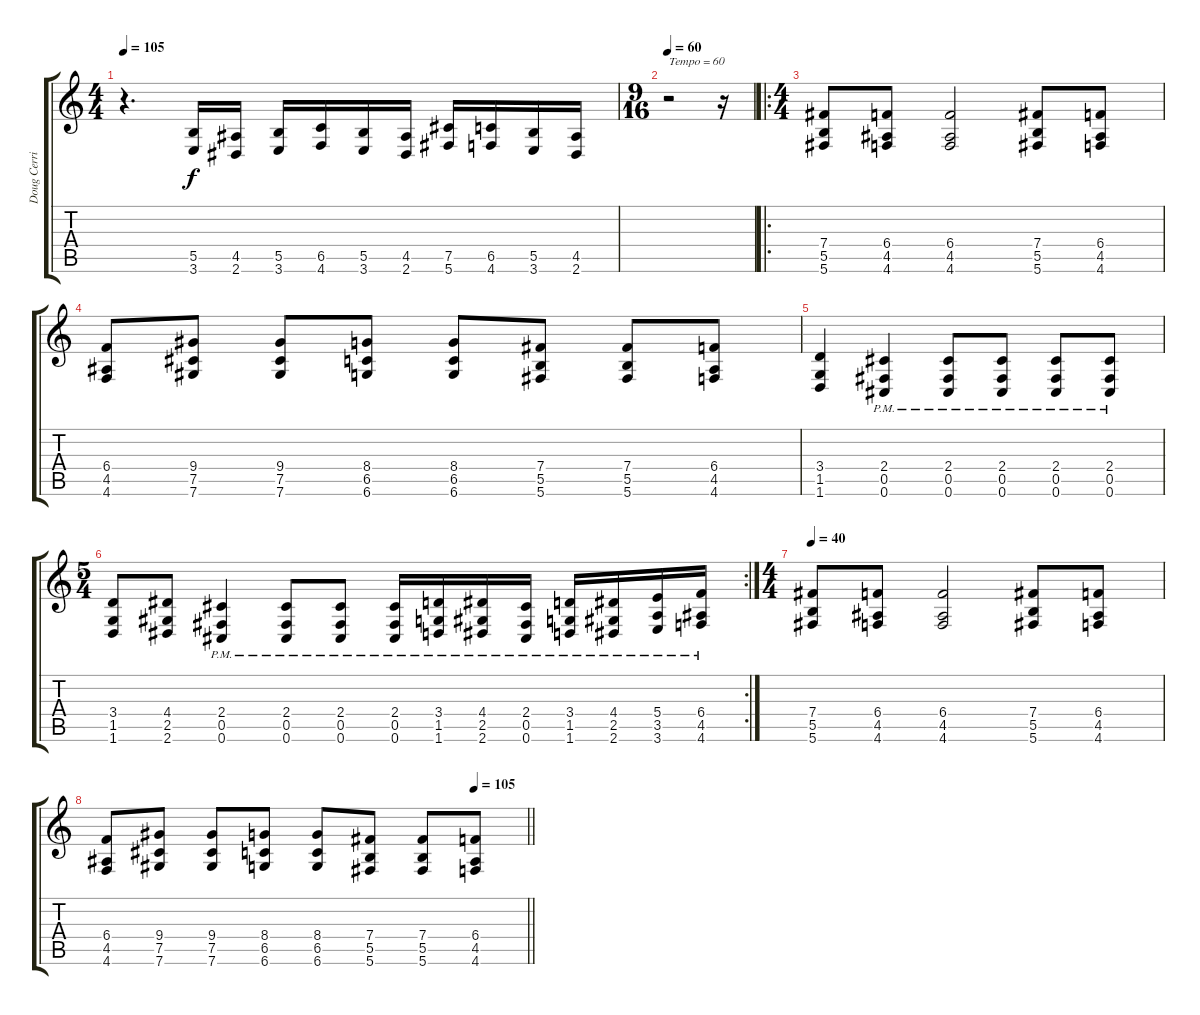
\track ("Doug Cerrito" "Doug Cerri") {instrument distortionguitar}
\staff {score tabs}
\tuning (Db4 Ab3 E3 B2 Gb2 Db2) {hide}
\ts (4 4)
\tempo 105
\clef g2
\ks c
r.4{d dy f} (5.5 3.6).16 (4.5 2.6).16 (5.5 3.6).16 (6.5 4.6).16 (5.5 3.6).16 (4.5 2.6).16 (7.5 5.6).16 (6.5 4.6).16 (5.5 3.6).16 (4.5 2.6).16 |
\ts (9 16)
\tempo 60
r.2{txt "Tempo = 60"} r.16 |
\ro
\ts (4 4)
(7.4 5.5 5.6).8 (6.4 4.5 4.6).8 (6.4 4.5 4.6).2 (7.4 5.5 5.6).8 (6.4 4.5 4.6).8 |
(6.4 4.5 4.6).8 (9.4 7.5 7.6).8 (9.4 7.5 7.6).8 (8.4 6.5 6.6).8 (8.4 6.5 6.6).8 (7.4 5.5 5.6).8 (7.4 5.5 5.6).8 (6.4 4.5 4.6).8 |
(3.4 1.5 1.6).4 (2.4{pm} 0.5{pm} 0.6{pm}).4 (2.4{pm} 0.5{pm} 0.6{pm}).8 (2.4{pm} 0.5{pm} 0.6{pm}).8 (2.4{pm} 0.5{pm} 0.6{pm}).8 (2.4{pm} 0.5{pm} 0.6{pm}).8 |
\rc 2
\ts (5 4)
(3.4 1.5 1.6).8 (4.4 2.5 2.6).8 (2.4{pm} 0.5{pm} 0.6{pm}).4 (2.4{pm} 0.5{pm} 0.6{pm}).8 (2.4{pm} 0.5{pm} 0.6{pm}).8 (2.4{pm} 0.5{pm} 0.6{pm}).16 (3.4{pm} 1.5{pm} 1.6{pm}).16 (4.4{pm} 2.5{pm} 2.6{pm}).16 (2.4{pm} 0.5{pm} 0.6{pm}).16 (3.4{pm} 1.5{pm} 1.6{pm}).16 (4.4{pm} 2.5{pm} 2.6{pm}).16 (5.4{pm} 3.5{pm} 3.6{pm}).16 (6.4{pm} 4.5{pm} 4.6{pm}).16 |
\ts (4 4)
\tempo 40
(7.4 5.5 5.6).8 (6.4 4.5 4.6).8 (6.4 4.5 4.6).2 (7.4 5.5 5.6).8 (6.4 4.5 4.6).8 |
\tempo (105 0.875)
\barLineRight lightlight
(6.4 4.5 4.6).8 (9.4 7.5 7.6).8 (9.4 7.5 7.6).8 (8.4 6.5 6.6).8 (8.4 6.5 6.6).8 (7.4 5.5 5.6).8 (7.4 5.5 5.6).8 (6.4 4.5 4.6).8
